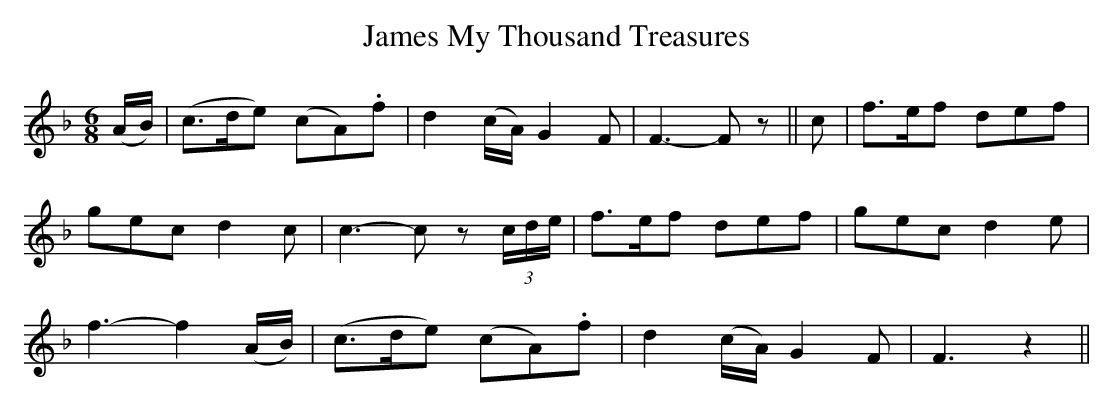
X:1
T: James My Thousand Treasures
M:6/8
L:1/8
K:F
(A/B/) | (c>de) (cA).f | d2 (c/A/) G2 F | F3- F z || c | f>ef def |
gec d2 c | c3- c z (3c/d/e/ | f>ef def | gec d2 e |
f3- f2 (A/B/) | (c>de) (cA).f | d2 (c/A/) G2 F | F3 z2 ||
